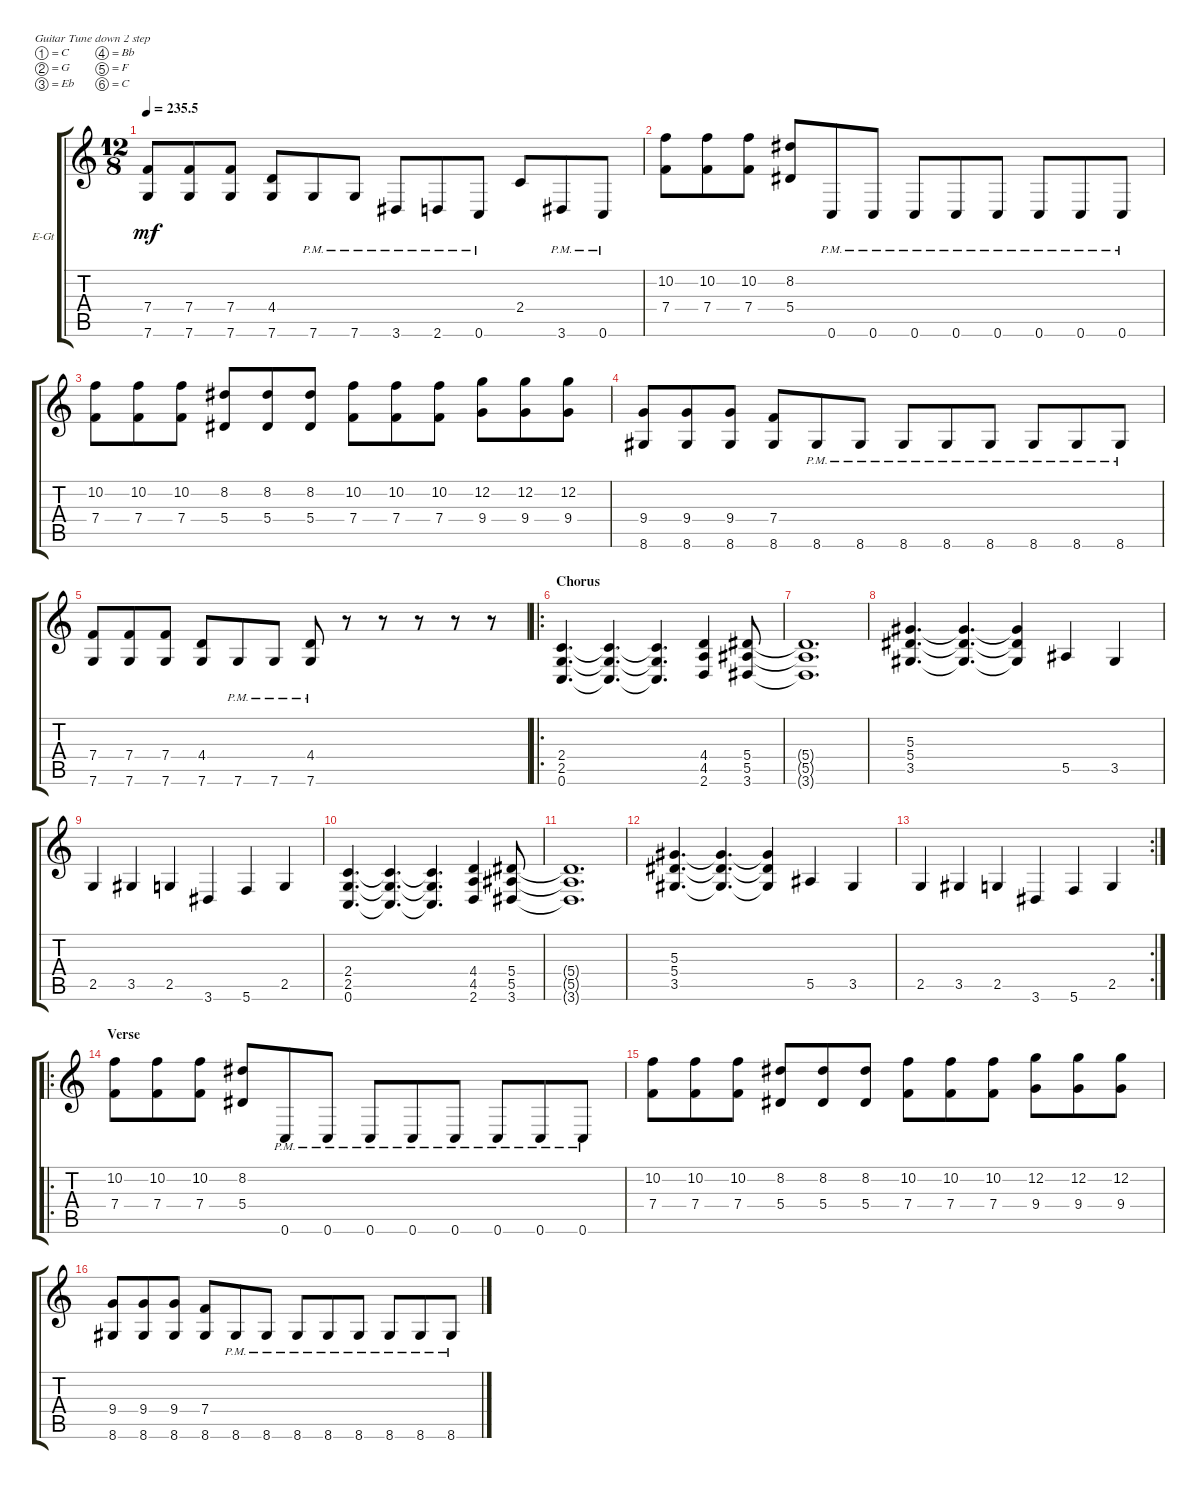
\bracketExtendMode groupsimilarinstruments
\firstSystemTrackNameOrientation horizontal
\otherSystemsTrackNameOrientation horizontal
\track ("Electric Guitar 2" "E-Gt") {instrument distortionguitar}
\staff {score tabs}
\tuning (C4 G3 Eb3 Bb2 F2 C2)
\ts (12 8)
\tempo
235.5
\accidentals auto
\clef g2
\ottava regular
\simile none
\ks c
(7.6 7.4).8{dy mf} (7.4 7.6).8 (7.4 7.6).8 (4.4 7.6).8 7.6{pm}.8 7.6{pm}.8 3.6{pm}.8 2.6{pm}.8 0.6{pm}.8 2.4.8 3.6{pm}.8 0.6{pm}.8 |
(7.4 10.2).8 (10.2 7.4).8 (7.4 10.2).8 (5.4 8.2).8 0.6{pm}.8 0.6{pm}.8 0.6{pm}.8 0.6{pm}.8 0.6{pm}.8 0.6{pm}.8 0.6{pm}.8 0.6{pm}.8 |
(7.4 10.2).8 (10.2 7.4).8 (7.4 10.2).8 (5.4 8.2).8 (5.4 8.2).8 (5.4 8.2).8 (7.4 10.2).8 (7.4 10.2).8 (7.4 10.2).8 (9.4 12.2).8 (9.4 12.2).8 (9.4 12.2).8 |
(9.4 8.6).8 (9.4 8.6).8 (9.4 8.6).8 (7.4 8.6).8 8.6{pm}.8 8.6{pm}.8 8.6{pm}.8 8.6{pm}.8 8.6{pm}.8 8.6{pm}.8 8.6{pm}.8 8.6{pm}.8 |
(7.6 7.4).8 (7.4 7.6).8 (7.4 7.6).8 (4.4 7.6).8 7.6{pm}.8 7.6{pm}.8 (7.6{pm} 4.4).8 r.8 r.8 r.8 r.8 r.8 |
\ro
\section ("" "Chorus")
(0.6 2.5 2.4).4{d} (0.6{t} 2.5{t} 2.4{t}).4{d} (0.6{t} 2.5{t} 2.4{t}).4{d} (2.6 4.5 4.4).4 (3.6 5.5 5.4).8 |
(5.4{t} 5.5{t} 3.6{t}).1{d} |
(3.5 5.4 5.3).4{d} (3.5{t} 5.4{t} 5.3{t}).4{d} (3.5{t} 5.4{t} 5.3{t}).4 5.5.4 3.5.4 |
2.5.4 3.5.4 2.5.4 3.6.4 5.6.4 2.5.4 |
(0.6 2.5 2.4).4{d} (0.6{t} 2.5{t} 2.4{t}).4{d} (0.6{t} 2.5{t} 2.4{t}).4{d} (2.6 4.5 4.4).4 (3.6 5.5 5.4).8 |
(5.4{t} 5.5{t} 3.6{t}).1{d} |
(3.5 5.4 5.3).4{d} (3.5{t} 5.4{t} 5.3{t}).4{d} (3.5{t} 5.4{t} 5.3{t}).4 5.5.4 3.5.4 |
\rc 2
2.5.4 3.5.4 2.5.4 3.6.4 5.6.4 2.5.4 |
\ro
\section ("" "Verse")
(7.4 10.2).8 (10.2 7.4).8 (7.4 10.2).8 (5.4 8.2).8 0.6{pm}.8 0.6{pm}.8 0.6{pm}.8 0.6{pm}.8 0.6{pm}.8 0.6{pm}.8 0.6{pm}.8 0.6{pm}.8 |
(7.4 10.2).8 (10.2 7.4).8 (7.4 10.2).8 (5.4 8.2).8 (5.4 8.2).8 (5.4 8.2).8 (7.4 10.2).8 (7.4 10.2).8 (7.4 10.2).8 (9.4 12.2).8 (9.4 12.2).8 (9.4 12.2).8 |
(9.4 8.6).8 (9.4 8.6).8 (9.4 8.6).8 (7.4 8.6).8 8.6{pm}.8 8.6{pm}.8 8.6{pm}.8 8.6{pm}.8 8.6{pm}.8 8.6{pm}.8 8.6{pm}.8 8.6{pm}.8
